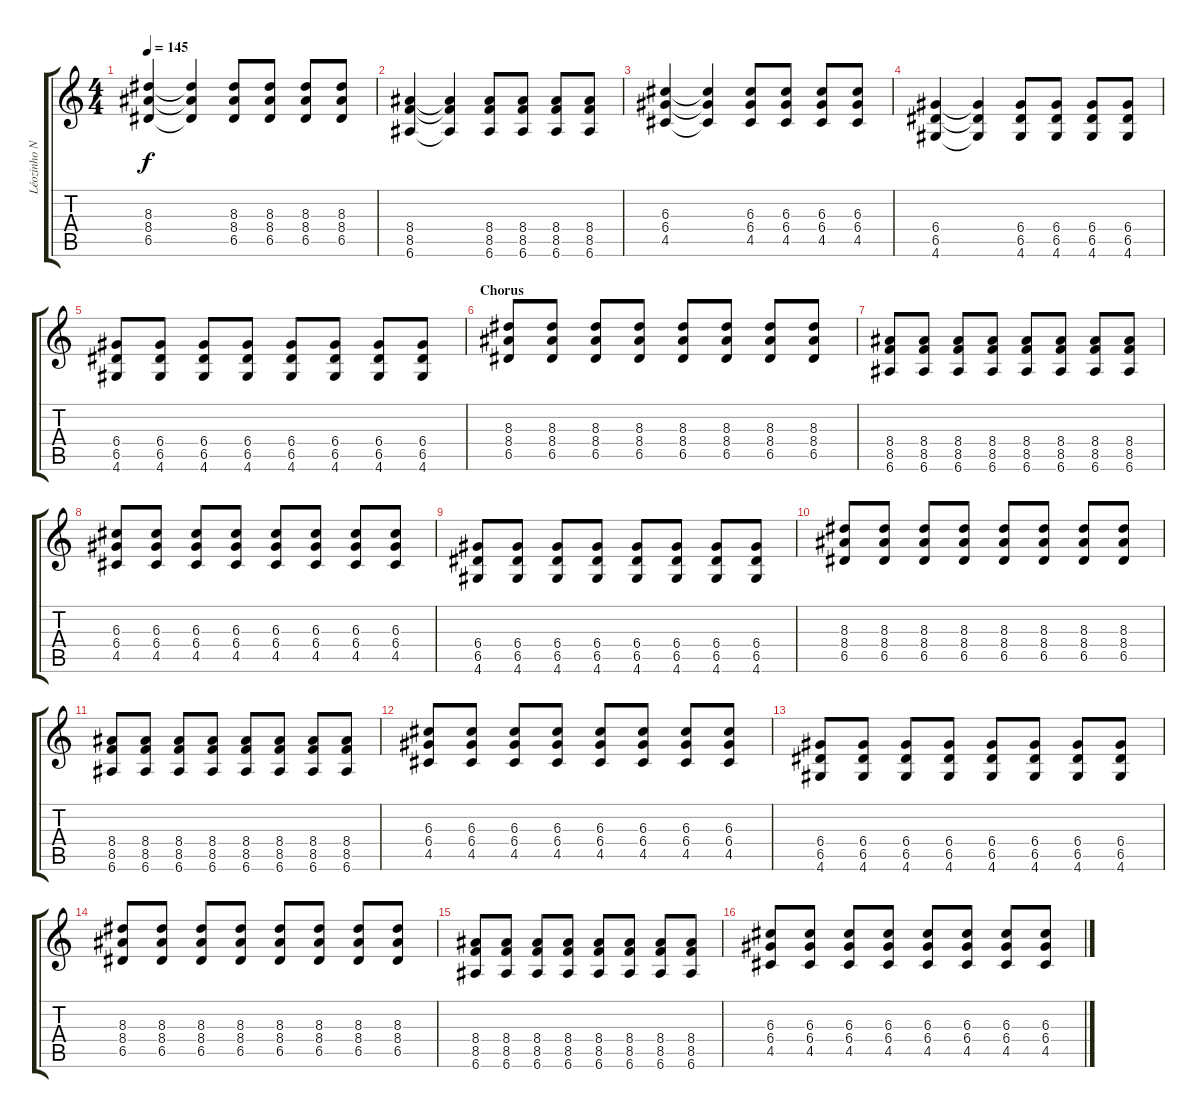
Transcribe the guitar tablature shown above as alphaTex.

\track ("Léozinho Nastácia" "Léozinho N") {instrument distortionguitar}
\staff {score tabs}
\tuning (E4 B3 G3 D3 A2 E2) {hide}
\ts (4 4)
\tempo 145
\clef g2
\ks c
(8.3 8.4 6.5).4{dy f} (8.3{t} 8.4{t} 6.5{t}).4 (8.3 8.4 6.5).8 (8.3 8.4 6.5).8 (8.3 8.4 6.5).8 (8.3 8.4 6.5).8 |
(8.4 8.5 6.6).4 (8.4{t} 8.5{t} 6.6{t}).4 (8.4 8.5 6.6).8 (8.4 8.5 6.6).8 (8.4 8.5 6.6).8 (8.4 8.5 6.6).8 |
(6.3 6.4 4.5).4 (6.3{t} 6.4{t} 4.5{t}).4 (6.3 6.4 4.5).8 (6.3 6.4 4.5).8 (6.3 6.4 4.5).8 (6.3 6.4 4.5).8 |
(6.4 6.5 4.6).4 (6.4{t} 6.5{t} 4.6{t}).4 (6.4 6.5 4.6).8 (6.4 6.5 4.6).8 (6.4 6.5 4.6).8 (6.4 6.5 4.6).8 |
(6.4 6.5 4.6).8 (6.4 6.5 4.6).8 (6.4 6.5 4.6).8 (6.4 6.5 4.6).8 (6.4 6.5 4.6).8 (6.4 6.5 4.6).8 (6.4 6.5 4.6).8 (6.4 6.5 4.6).8 |
\section ("" "Chorus")
(8.3 8.4 6.5).8{volume 16} (8.3 8.4 6.5).8 (8.3 8.4 6.5).8 (8.3 8.4 6.5).8 (8.3 8.4 6.5).8 (8.3 8.4 6.5).8 (8.3 8.4 6.5).8 (8.3 8.4 6.5).8 |
(8.4 8.5 6.6).8 (8.4 8.5 6.6).8 (8.4 8.5 6.6).8 (8.4 8.5 6.6).8 (8.4 8.5 6.6).8 (8.4 8.5 6.6).8 (8.4 8.5 6.6).8 (8.4 8.5 6.6).8 |
(6.3 6.4 4.5).8 (6.3 6.4 4.5).8 (6.3 6.4 4.5).8 (6.3 6.4 4.5).8 (6.3 6.4 4.5).8 (6.3 6.4 4.5).8 (6.3 6.4 4.5).8 (6.3 6.4 4.5).8 |
(6.4 6.5 4.6).8 (6.4 6.5 4.6).8 (6.4 6.5 4.6).8 (6.4 6.5 4.6).8 (6.4 6.5 4.6).8 (6.4 6.5 4.6).8 (6.4 6.5 4.6).8 (6.4 6.5 4.6).8 |
(8.3 8.4 6.5).8{volume 16} (8.3 8.4 6.5).8 (8.3 8.4 6.5).8 (8.3 8.4 6.5).8 (8.3 8.4 6.5).8 (8.3 8.4 6.5).8 (8.3 8.4 6.5).8 (8.3 8.4 6.5).8 |
(8.4 8.5 6.6).8 (8.4 8.5 6.6).8 (8.4 8.5 6.6).8 (8.4 8.5 6.6).8 (8.4 8.5 6.6).8 (8.4 8.5 6.6).8 (8.4 8.5 6.6).8 (8.4 8.5 6.6).8 |
(6.3 6.4 4.5).8 (6.3 6.4 4.5).8 (6.3 6.4 4.5).8 (6.3 6.4 4.5).8 (6.3 6.4 4.5).8 (6.3 6.4 4.5).8 (6.3 6.4 4.5).8 (6.3 6.4 4.5).8 |
(6.4 6.5 4.6).8 (6.4 6.5 4.6).8 (6.4 6.5 4.6).8 (6.4 6.5 4.6).8 (6.4 6.5 4.6).8 (6.4 6.5 4.6).8 (6.4 6.5 4.6).8 (6.4 6.5 4.6).8 |
(8.3 8.4 6.5).8{volume 16} (8.3 8.4 6.5).8 (8.3 8.4 6.5).8 (8.3 8.4 6.5).8 (8.3 8.4 6.5).8 (8.3 8.4 6.5).8 (8.3 8.4 6.5).8 (8.3 8.4 6.5).8 |
(8.4 8.5 6.6).8 (8.4 8.5 6.6).8 (8.4 8.5 6.6).8 (8.4 8.5 6.6).8 (8.4 8.5 6.6).8 (8.4 8.5 6.6).8 (8.4 8.5 6.6).8 (8.4 8.5 6.6).8 |
(6.3 6.4 4.5).8 (6.3 6.4 4.5).8 (6.3 6.4 4.5).8 (6.3 6.4 4.5).8 (6.3 6.4 4.5).8 (6.3 6.4 4.5).8 (6.3 6.4 4.5).8 (6.3 6.4 4.5).8
